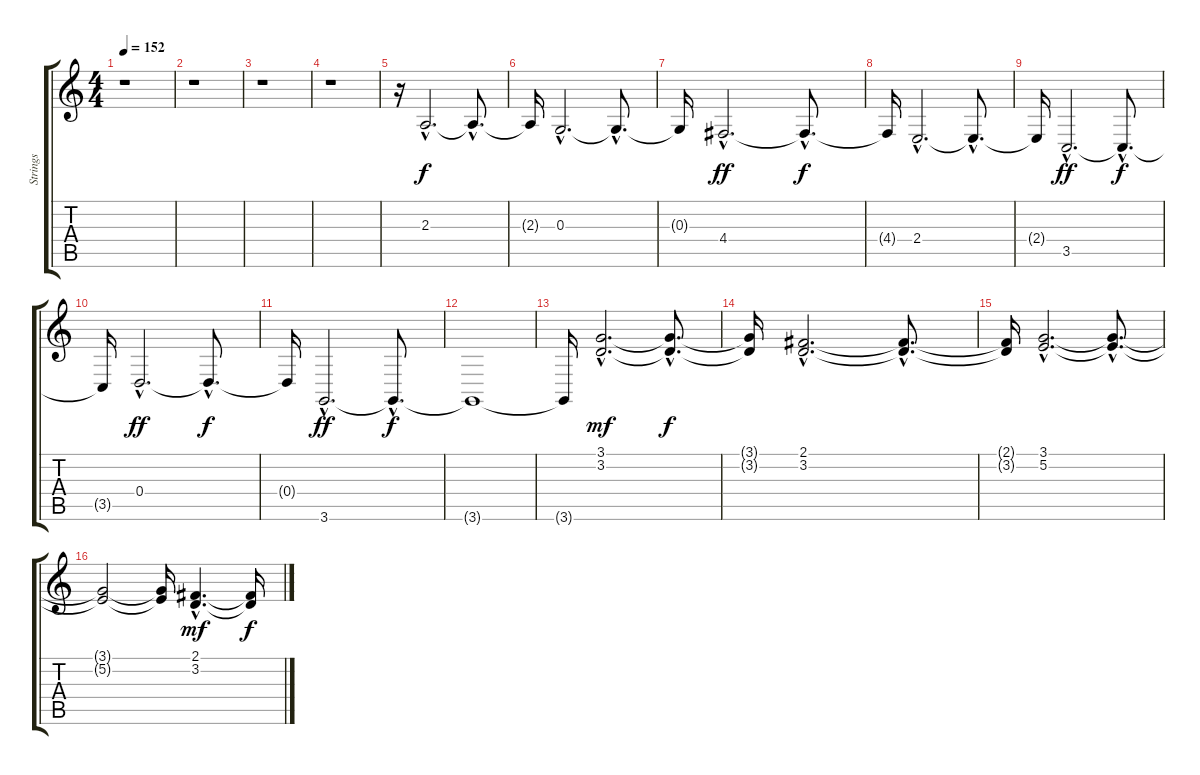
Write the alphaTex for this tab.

\track ("Strings" "Strings") {instrument stringensemble2}
\staff {score tabs}
\tuning (E4 B3 G3 D3 A2 E2) {hide}
\ts (4 4)
\tempo 152
\clef g2
\ks c
r.1{dy f} |
r.1 |
r.1 |
r.1 |
r.16 2.3{hac}.2{d volume 11} 2.3{hac t}.8{d} |
2.3{t}.16 0.3{hac}.2{d} 0.3{hac t}.8{d} |
0.3{t}.16 4.4{hac}.2{d dy ff} 4.4{hac t}.8{d dy f} |
4.4{t}.16 2.4{hac}.2{d} 2.4{hac t}.8{d} |
2.4{t}.16 3.5{hac}.2{d dy ff} 3.5{hac t}.8{d dy f} |
3.5{t}.16 0.4{hac}.2{d dy ff volume 10} 0.4{hac t}.8{d dy f} |
0.4{t}.16 3.6{hac}.2{d dy ff volume 8} 3.6{hac t}.8{d dy f} |
3.6{t}.1 |
3.6{t}.16 (3.1{hac} 3.2{hac}).2{d dy mf volume 11} (3.1{hac t} 3.2{hac t}).8{d dy f} |
(3.1{t} 3.2{t}).16 (2.1{hac} 3.2{hac}).2{d} (2.1{hac t} 3.2{hac t}).8{d} |
(2.1{t} 3.2{t}).16 (3.1{hac} 5.2{hac}).2{d} (3.1{hac t} 5.2{hac t}).8{d} |
(3.1{t} 5.2{t}).2 (3.1{t} 5.2{t}).16 (2.1{hac} 3.2{hac}).4{d dy mf} (2.1{t} 3.2{t}).16{dy f}
